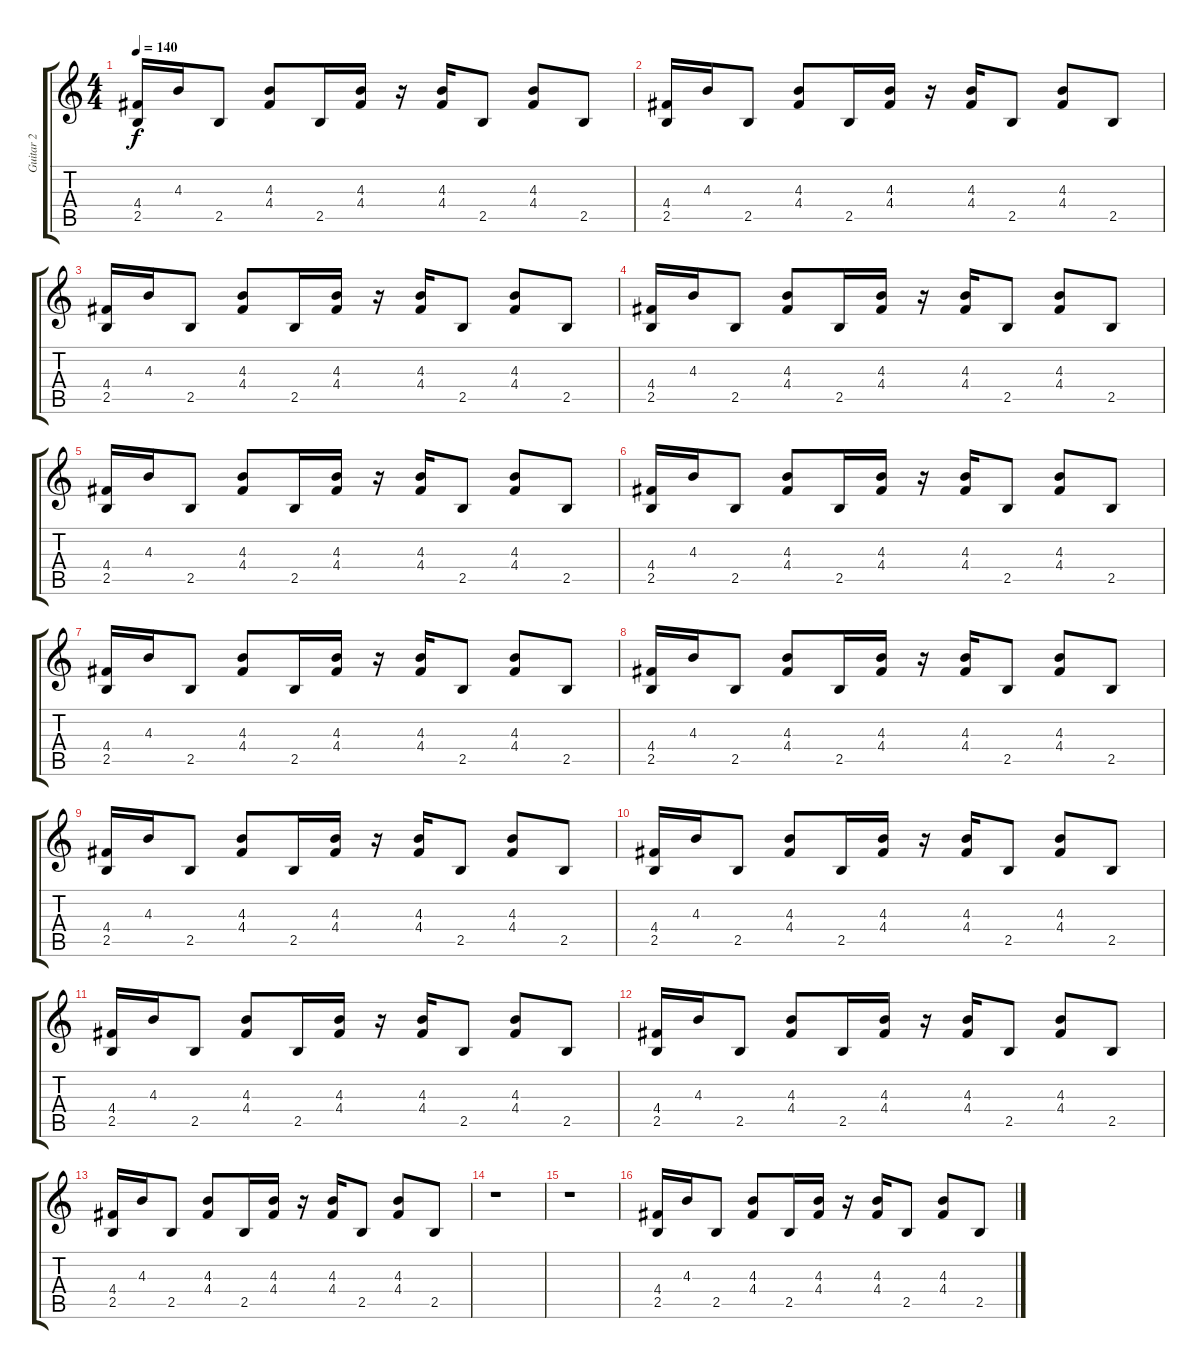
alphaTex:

\track ("Guitar 2" "Guitar 2") {instrument distortionguitar}
\staff {score tabs}
\tuning (E4 B3 G3 D3 A2 E2) {hide}
\ts (4 4)
\tempo 140
\clef g2
\ks c
(4.4 2.5).16{dy f} 4.3.16 2.5.8 (4.3 4.4).8 2.5.16 (4.3 4.4).16 r.16 (4.3 4.4).16 2.5.8 (4.3 4.4).8 2.5.8 |
(4.4 2.5).16 4.3.16 2.5.8 (4.3 4.4).8 2.5.16 (4.3 4.4).16 r.16 (4.3 4.4).16 2.5.8 (4.3 4.4).8 2.5.8 |
(4.4 2.5).16 4.3.16 2.5.8 (4.3 4.4).8 2.5.16 (4.3 4.4).16 r.16 (4.3 4.4).16 2.5.8 (4.3 4.4).8 2.5.8 |
(4.4 2.5).16 4.3.16 2.5.8 (4.3 4.4).8 2.5.16 (4.3 4.4).16 r.16 (4.3 4.4).16 2.5.8 (4.3 4.4).8 2.5.8 |
(4.4 2.5).16 4.3.16 2.5.8 (4.3 4.4).8 2.5.16 (4.3 4.4).16 r.16 (4.3 4.4).16 2.5.8 (4.3 4.4).8 2.5.8 |
(4.4 2.5).16 4.3.16 2.5.8 (4.3 4.4).8 2.5.16 (4.3 4.4).16 r.16 (4.3 4.4).16 2.5.8 (4.3 4.4).8 2.5.8 |
(4.4 2.5).16 4.3.16 2.5.8 (4.3 4.4).8 2.5.16 (4.3 4.4).16 r.16 (4.3 4.4).16 2.5.8 (4.3 4.4).8 2.5.8 |
(4.4 2.5).16 4.3.16 2.5.8 (4.3 4.4).8 2.5.16 (4.3 4.4).16 r.16 (4.3 4.4).16 2.5.8 (4.3 4.4).8 2.5.8 |
(4.4 2.5).16 4.3.16 2.5.8 (4.3 4.4).8 2.5.16 (4.3 4.4).16 r.16 (4.3 4.4).16 2.5.8 (4.3 4.4).8 2.5.8 |
(4.4 2.5).16 4.3.16 2.5.8 (4.3 4.4).8 2.5.16 (4.3 4.4).16 r.16 (4.3 4.4).16 2.5.8 (4.3 4.4).8 2.5.8 |
(4.4 2.5).16 4.3.16 2.5.8 (4.3 4.4).8 2.5.16 (4.3 4.4).16 r.16 (4.3 4.4).16 2.5.8 (4.3 4.4).8 2.5.8 |
(4.4 2.5).16 4.3.16 2.5.8 (4.3 4.4).8 2.5.16 (4.3 4.4).16 r.16 (4.3 4.4).16 2.5.8 (4.3 4.4).8 2.5.8 |
(4.4 2.5).16 4.3.16 2.5.8 (4.3 4.4).8 2.5.16 (4.3 4.4).16 r.16 (4.3 4.4).16 2.5.8 (4.3 4.4).8 2.5.8 |
r.1 |
r.1 |
(4.4 2.5).16 4.3.16 2.5.8 (4.3 4.4).8 2.5.16 (4.3 4.4).16 r.16 (4.3 4.4).16 2.5.8 (4.3 4.4).8 2.5.8
